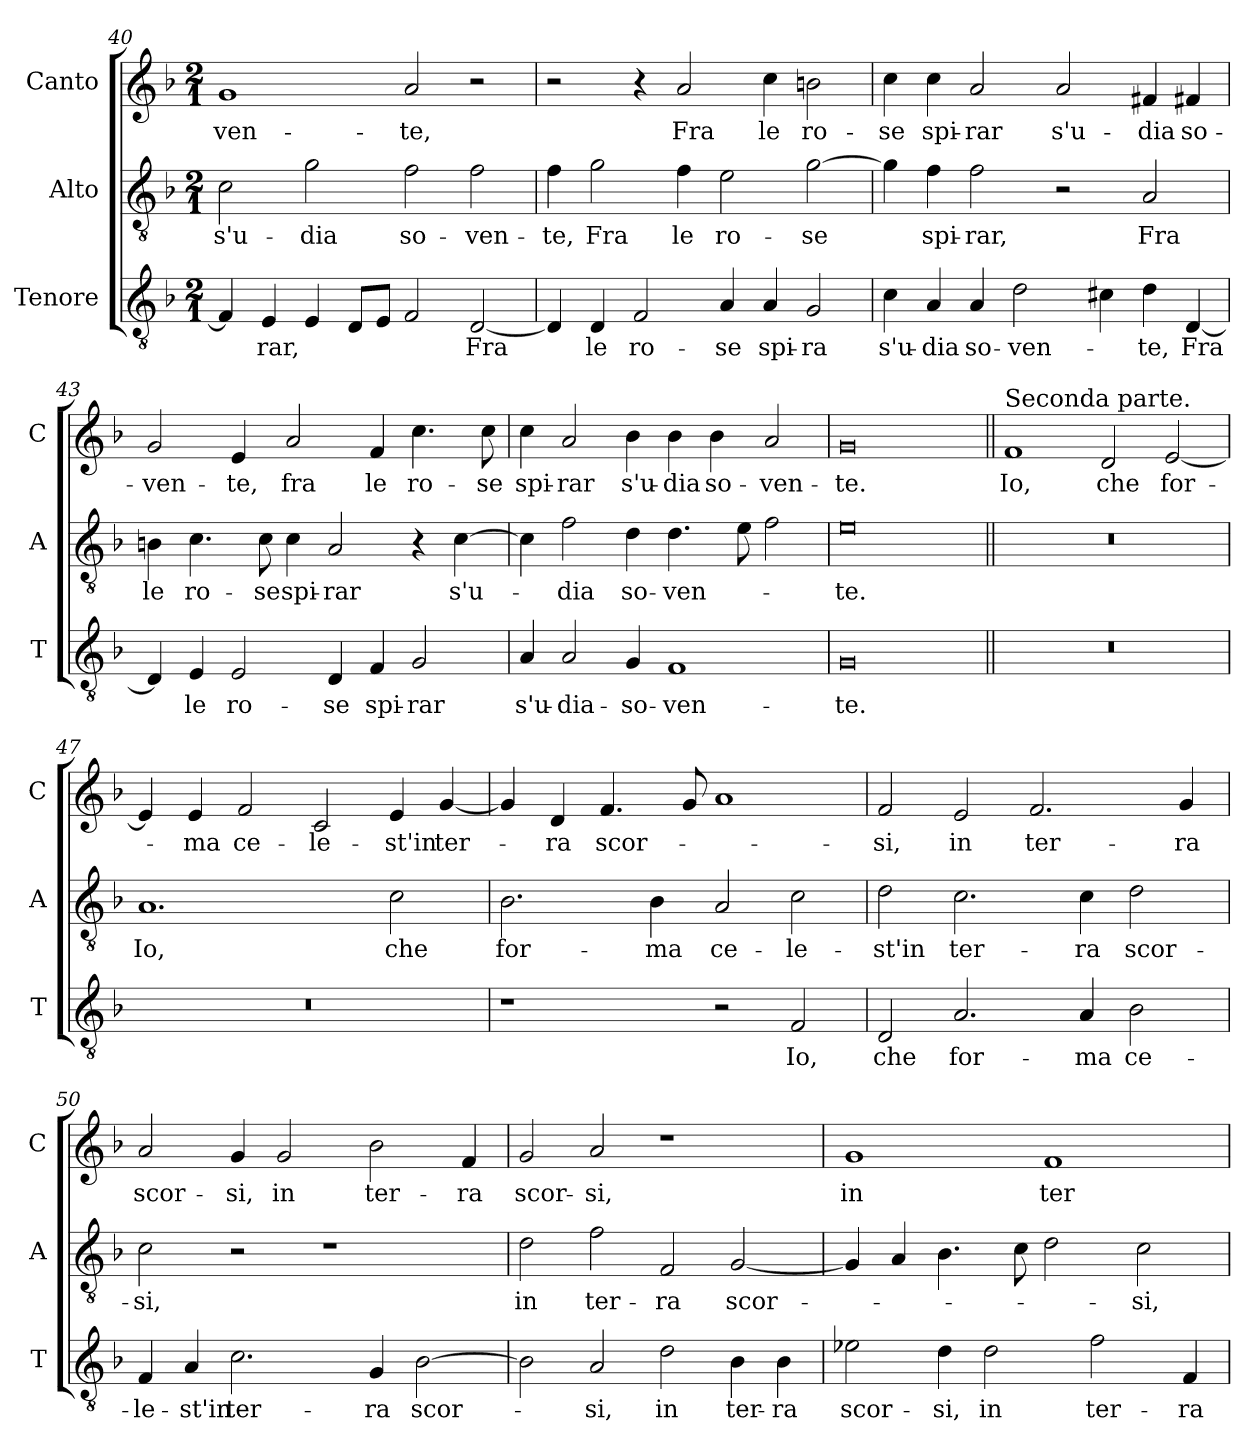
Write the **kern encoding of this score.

**kern	**text	**kern	**text	**kern	**text
*part3	*part3	*part2	*part2	*part1	*part1
*staff3	*staff3	*staff2	*staff2	*staff1	*staff1
*I"Tenore	*	*I"Alto	*	*I"Canto	*
*I'T	*	*I'A	*	*I'C	*
*clefGv2	*	*clefGv2	*	*clefG2	*
*k[b-]	*	*k[b-]	*	*k[b-]	*
*M2/1	*	*M2/1	*	*M2/1	*
=40	=40	=40	=40	=40	=40
4F]	.	2c	s'u-	1g	-ven-
4E	-rar,	.	.	.	.
4E	.	2g	-dia	.	.
8DL	.	.	.	.	.
8EJ	.	.	.	.	.
2F	.	2f	so-	2a	-te,
[2D	Fra	2f	-ven-	2r	.
=41	=41	=41	=41	=41	=41
4D]	.	4f	-te,	2r	.
4D	le	2g	Fra	.	.
2F	ro-	.	.	4r	.
.	.	4f	le	2a	Fra
4A	-se	2e	ro-	.	.
4A	spi-	.	.	4cc	le
2G	-ra	[2g	-se	2bn	ro-
=42	=42	=42	=42	=42	=42
4c	s'u-	4g]	.	4cc	-se
4A	-dia	4f	spi-	4cc	spi-
4A	so-	2f	-rar,	2a	-rar
2d	-ven-	.	.	.	.
.	.	2r	.	2a	s'u-
4c#X	.	.	.	.	.
4d	-te,	2A	Fra	4f#X	-dia
[4D	Fra	.	.	4f#X	so-
=43	=43	=43	=43	=43	=43
4D]	.	4Bn	le	2g	-ven-
4E	le	4.c	ro-	.	.
2E	ro-	.	.	4e	-te,
.	.	8c	-se	.	.
.	.	4c	spi-	2a	fra
4D	-se	2A	-rar	.	.
4F	spi-	.	.	4f	le
2G	-rar	4r	.	4.cc	ro-
.	.	[4c	s'u-	.	.
.	.	.	.	8cc	-se
=44	=44	=44	=44	=44	=44
4A	s'u-	4c]	.	4cc	spi-
2A	-dia-	2f	-dia	2a	-rar
4G	-so-	4d	so-	4b-	s'u-
1F	-ven-	4.d	-ven-	4b-	-dia
.	.	.	.	4b-	so-
.	.	8e	.	.	.
.	.	2f	.	2a	-ven-
=45	=45	=45	=45	=45	=45
0G	-te.	0e	-te.	0g	-te.
=46||	=46||	=46||	=46||	=46||	=46||
!	!	!	!	!LO:TX:a:t=Seconda parte.	!
0r	.	0r	.	1f	Io,
.	.	.	.	2d	che
.	.	.	.	[2e	for-
=47	=47	=47	=47	=47	=47
0r	.	1.A	Io,	4e]	.
.	.	.	.	4e	-ma
.	.	.	.	2f	ce-
.	.	.	.	2c	-le-
.	.	2c	che	4e	-st'in
.	.	.	.	[4g	ter-
=48	=48	=48	=48	=48	=48
1r	.	2.B-	for-	4g]	.
.	.	.	.	4d	-ra
.	.	.	.	4.f	scor-
.	.	4B-	-ma	.	.
.	.	.	.	8g	.
2r	.	2A	ce-	1a	.
2F	Io,	2c	-le-	.	.
=49	=49	=49	=49	=49	=49
2D	che	2d	-st'in	2f	-si,
2.A	for-	2.c	ter-	2e	in
.	.	.	.	2.f	ter-
4A	-ma	4c	-ra	.	.
2B-	ce-	2d	scor-	.	.
.	.	.	.	4g	-ra
=50	=50	=50	=50	=50	=50
4F	-le-	2c	-si,	2a	scor-
4A	-st'in	.	.	.	.
2.c	ter-	2r	.	4g	-si,
.	.	.	.	2g	in
.	.	1r	.	.	.
4G	-ra	.	.	2b-	ter-
[2B-	scor-	.	.	.	.
.	.	.	.	4f	-ra
=51	=51	=51	=51	=51	=51
2B-]	.	2d	in	2g	scor-
2A	-si,	2f	ter-	2a	-si,
2d	in	2F	-ra	1r	.
4B-	ter-	[2G	scor-	.	.
4B-	-ra	.	.	.	.
=52	=52	=52	=52	=52	=52
2e-X	scor-	4G]	.	1g	in
.	.	4A	.	.	.
4d	-si,	4.B-	.	.	.
2d	in	.	.	.	.
.	.	8c	.	.	.
.	.	2d	.	1f	ter-
2f	ter-	.	.	.	.
.	.	2c	-si,	.	.
4F	-ra	.	.	.	.
=	=	=	=	=	=
*-	*-	*-	*-	*-	*-
